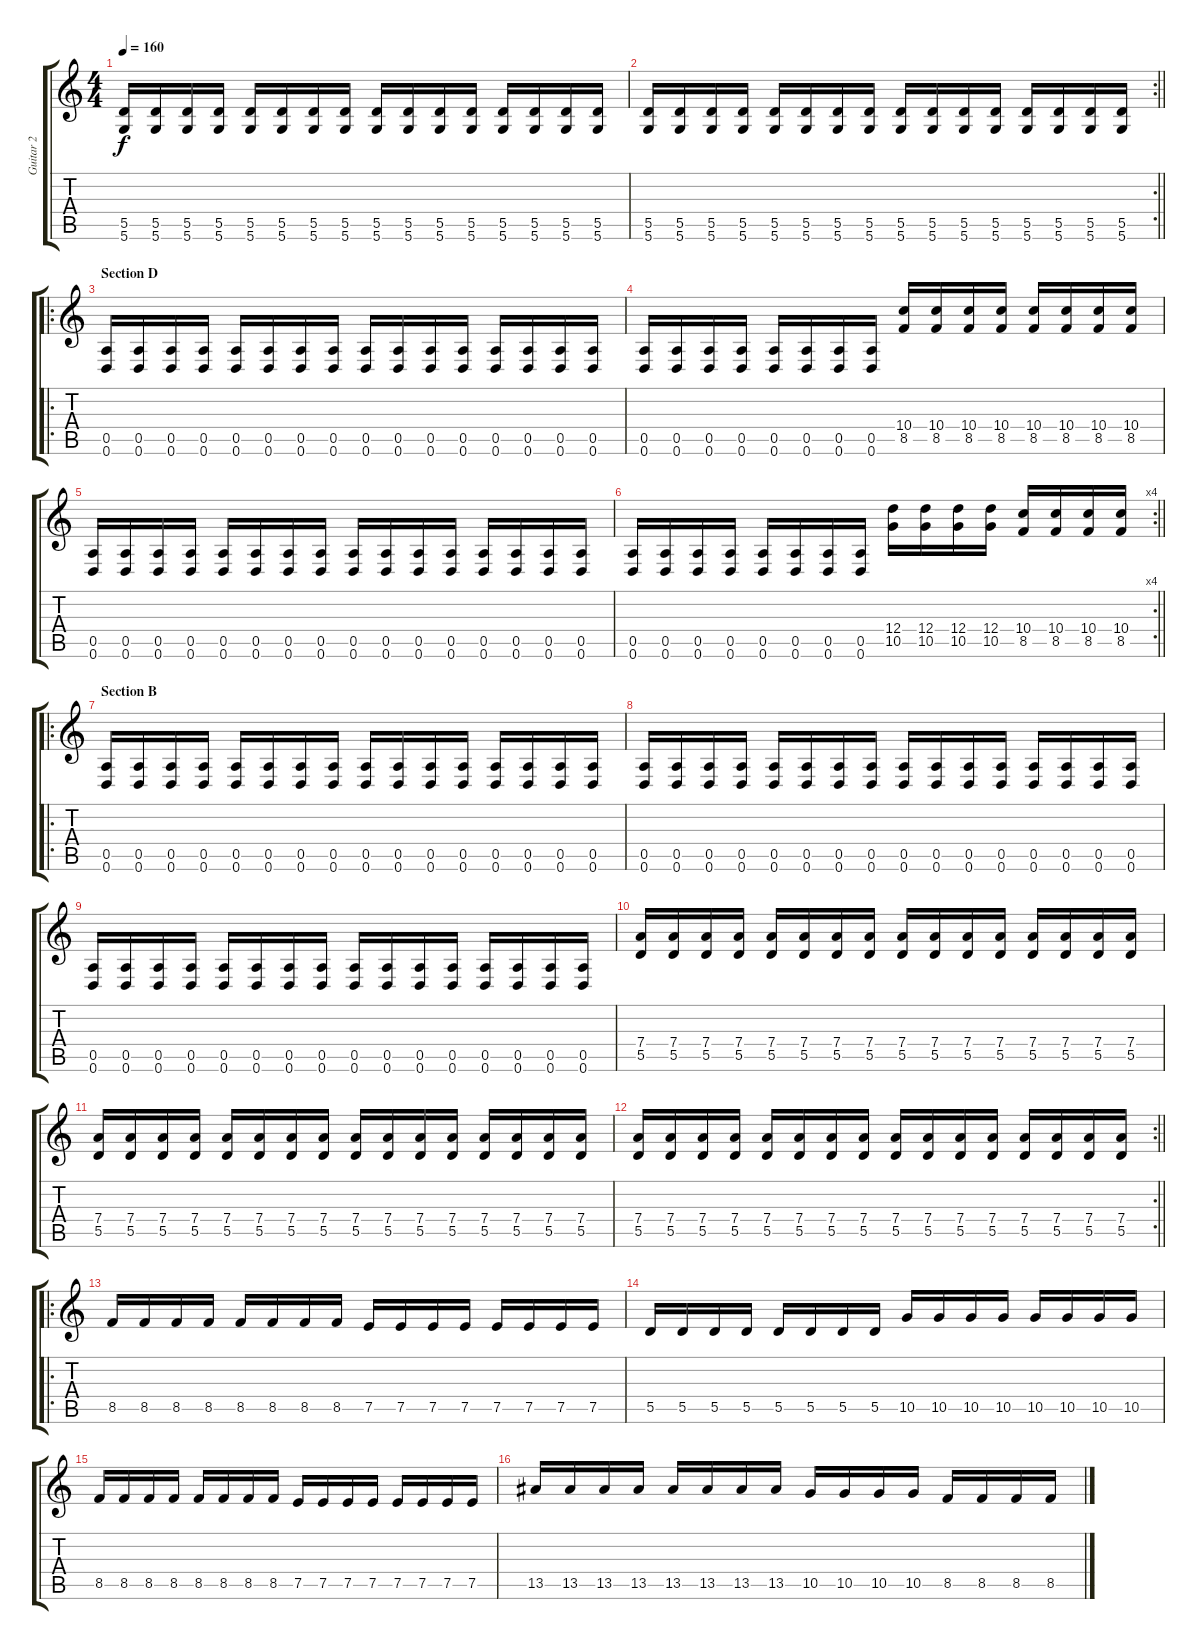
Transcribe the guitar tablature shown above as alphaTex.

\track ("Guitar 2" "Guitar 2") {instrument overdrivenguitar}
\staff {score tabs}
\tuning (E4 B3 G3 D3 A2 D2) {hide}
\ts (4 4)
\tempo 160
\clef g2
\ks c
(5.5 5.6).16{dy f} (5.5 5.6).16 (5.5 5.6).16 (5.5 5.6).16 (5.5 5.6).16 (5.5 5.6).16 (5.5 5.6).16 (5.5 5.6).16 (5.5 5.6).16 (5.5 5.6).16 (5.5 5.6).16 (5.5 5.6).16 (5.5 5.6).16 (5.5 5.6).16 (5.5 5.6).16 (5.5 5.6).16 |
\rc 2
\barLineRight lightlight
(5.5 5.6).16 (5.5 5.6).16 (5.5 5.6).16 (5.5 5.6).16 (5.5 5.6).16 (5.5 5.6).16 (5.5 5.6).16 (5.5 5.6).16 (5.5 5.6).16 (5.5 5.6).16 (5.5 5.6).16 (5.5 5.6).16 (5.5 5.6).16 (5.5 5.6).16 (5.5 5.6).16 (5.5 5.6).16 |
\ro
\section ("" "Section D")
(0.5 0.6).16 (0.5 0.6).16 (0.5 0.6).16 (0.5 0.6).16 (0.5 0.6).16 (0.5 0.6).16 (0.5 0.6).16 (0.5 0.6).16 (0.5 0.6).16 (0.5 0.6).16 (0.5 0.6).16 (0.5 0.6).16 (0.5 0.6).16 (0.5 0.6).16 (0.5 0.6).16 (0.5 0.6).16 |
(0.5 0.6).16 (0.5 0.6).16 (0.5 0.6).16 (0.5 0.6).16 (0.5 0.6).16 (0.5 0.6).16 (0.5 0.6).16 (0.5 0.6).16 (10.4 8.5).16 (10.4 8.5).16 (10.4 8.5).16 (10.4 8.5).16 (10.4 8.5).16 (10.4 8.5).16 (10.4 8.5).16 (10.4 8.5).16 |
(0.5 0.6).16 (0.5 0.6).16 (0.5 0.6).16 (0.5 0.6).16 (0.5 0.6).16 (0.5 0.6).16 (0.5 0.6).16 (0.5 0.6).16 (0.5 0.6).16 (0.5 0.6).16 (0.5 0.6).16 (0.5 0.6).16 (0.5 0.6).16 (0.5 0.6).16 (0.5 0.6).16 (0.5 0.6).16 |
\rc 4
\barLineRight lightlight
(0.5 0.6).16 (0.5 0.6).16 (0.5 0.6).16 (0.5 0.6).16 (0.5 0.6).16 (0.5 0.6).16 (0.5 0.6).16 (0.5 0.6).16 (12.4 10.5).16 (12.4 10.5).16 (12.4 10.5).16 (12.4 10.5).16 (10.4 8.5).16 (10.4 8.5).16 (10.4 8.5).16 (10.4 8.5).16 |
\ro
\section ("" "Section B")
(0.5 0.6).16 (0.5 0.6).16 (0.5 0.6).16 (0.5 0.6).16 (0.5 0.6).16 (0.5 0.6).16 (0.5 0.6).16 (0.5 0.6).16 (0.5 0.6).16 (0.5 0.6).16 (0.5 0.6).16 (0.5 0.6).16 (0.5 0.6).16 (0.5 0.6).16 (0.5 0.6).16 (0.5 0.6).16 |
(0.5 0.6).16 (0.5 0.6).16 (0.5 0.6).16 (0.5 0.6).16 (0.5 0.6).16 (0.5 0.6).16 (0.5 0.6).16 (0.5 0.6).16 (0.5 0.6).16 (0.5 0.6).16 (0.5 0.6).16 (0.5 0.6).16 (0.5 0.6).16 (0.5 0.6).16 (0.5 0.6).16 (0.5 0.6).16 |
(0.5 0.6).16 (0.5 0.6).16 (0.5 0.6).16 (0.5 0.6).16 (0.5 0.6).16 (0.5 0.6).16 (0.5 0.6).16 (0.5 0.6).16 (0.5 0.6).16 (0.5 0.6).16 (0.5 0.6).16 (0.5 0.6).16 (0.5 0.6).16 (0.5 0.6).16 (0.5 0.6).16 (0.5 0.6).16 |
(7.4 5.5).16 (7.4 5.5).16 (7.4 5.5).16 (7.4 5.5).16 (7.4 5.5).16 (7.4 5.5).16 (7.4 5.5).16 (7.4 5.5).16 (7.4 5.5).16 (7.4 5.5).16 (7.4 5.5).16 (7.4 5.5).16 (7.4 5.5).16 (7.4 5.5).16 (7.4 5.5).16 (7.4 5.5).16 |
(7.4 5.5).16 (7.4 5.5).16 (7.4 5.5).16 (7.4 5.5).16 (7.4 5.5).16 (7.4 5.5).16 (7.4 5.5).16 (7.4 5.5).16 (7.4 5.5).16 (7.4 5.5).16 (7.4 5.5).16 (7.4 5.5).16 (7.4 5.5).16 (7.4 5.5).16 (7.4 5.5).16 (7.4 5.5).16 |
\rc 2
\barLineRight lightlight
(7.4 5.5).16 (7.4 5.5).16 (7.4 5.5).16 (7.4 5.5).16 (7.4 5.5).16 (7.4 5.5).16 (7.4 5.5).16 (7.4 5.5).16 (7.4 5.5).16 (7.4 5.5).16 (7.4 5.5).16 (7.4 5.5).16 (7.4 5.5).16 (7.4 5.5).16 (7.4 5.5).16 (7.4 5.5).16 |
\ro
8.5.16 8.5.16 8.5.16 8.5.16 8.5.16 8.5.16 8.5.16 8.5.16 7.5.16 7.5.16 7.5.16 7.5.16 7.5.16 7.5.16 7.5.16 7.5.16 |
5.5.16 5.5.16 5.5.16 5.5.16 5.5.16 5.5.16 5.5.16 5.5.16 10.5.16 10.5.16 10.5.16 10.5.16 10.5.16 10.5.16 10.5.16 10.5.16 |
8.5.16 8.5.16 8.5.16 8.5.16 8.5.16 8.5.16 8.5.16 8.5.16 7.5.16 7.5.16 7.5.16 7.5.16 7.5.16 7.5.16 7.5.16 7.5.16 |
13.5.16 13.5.16 13.5.16 13.5.16 13.5.16 13.5.16 13.5.16 13.5.16 10.5.16 10.5.16 10.5.16 10.5.16 8.5.16 8.5.16 8.5.16 8.5.16
